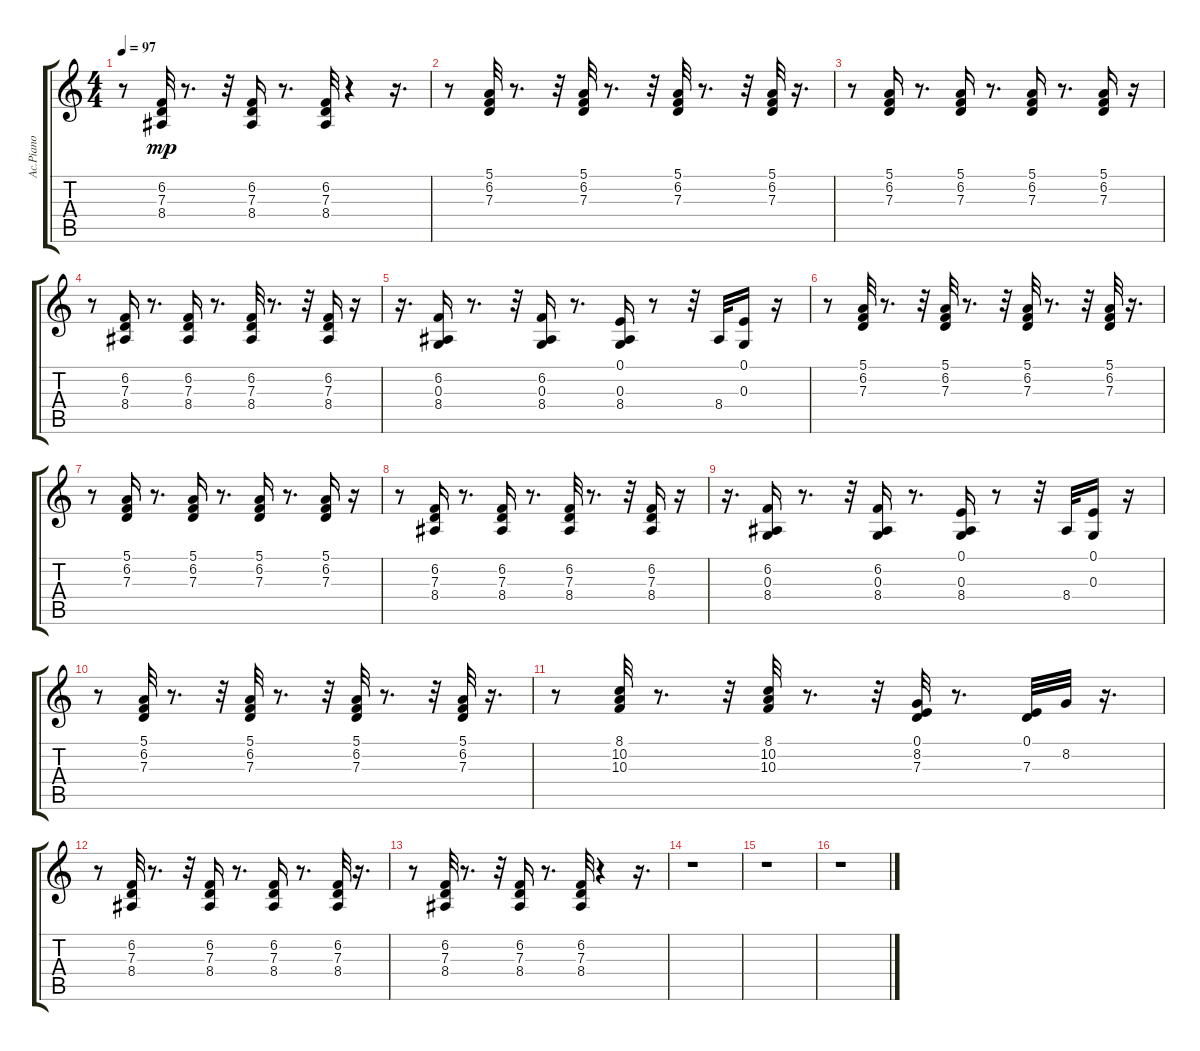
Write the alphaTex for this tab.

\track ("Ac.Piano" "Ac.Piano") {instrument acousticgrandpiano}
\staff {score tabs}
\tuning (E4 B3 G3 D3 A2 E2) {hide}
\ts (4 4)
\tempo 97
\clef g2
\ks c
r.8{dy mp} (6.2 7.3 8.4).32 r.8{d} r.32 (6.2 7.3 8.4).16 r.8{d} (6.2 7.3 8.4).32 r.4 r.16{d} |
r.8 (5.1 6.2 7.3).32 r.8{d} r.32 (5.1 6.2 7.3).32 r.8{d} r.32 (5.1 6.2 7.3).32 r.8{d} r.32 (5.1 6.2 7.3).32 r.16{d} |
r.8 (5.1 6.2 7.3).16 r.8{d} (5.1 6.2 7.3).16 r.8{d} (5.1 6.2 7.3).16 r.8{d} (5.1 6.2 7.3).16 r.16 |
r.8 (6.2 7.3 8.4).16 r.8{d} (6.2 7.3 8.4).16 r.8{d} (6.2 7.3 8.4).32 r.8{d} r.32 (6.2 7.3 8.4).16 r.16 |
r.16{d} (6.2 0.3 8.4).16 r.8{d} r.32 (6.2 0.3 8.4).16 r.8{d} (0.1 0.3 8.4).16 r.8 r.32 8.4.32 (0.1 0.3).16 r.16 |
r.8 (5.1 6.2 7.3).32 r.8{d} r.32 (5.1 6.2 7.3).32 r.8{d} r.32 (5.1 6.2 7.3).32 r.8{d} r.32 (5.1 6.2 7.3).32 r.16{d} |
r.8 (5.1 6.2 7.3).16 r.8{d} (5.1 6.2 7.3).16 r.8{d} (5.1 6.2 7.3).16 r.8{d} (5.1 6.2 7.3).16 r.16 |
r.8 (6.2 7.3 8.4).16 r.8{d} (6.2 7.3 8.4).16 r.8{d} (6.2 7.3 8.4).32 r.8{d} r.32 (6.2 7.3 8.4).16 r.16 |
r.16{d} (6.2 0.3 8.4).16 r.8{d} r.32 (6.2 0.3 8.4).16 r.8{d} (0.1 0.3 8.4).16 r.8 r.32 8.4.32 (0.1 0.3).16 r.16 |
r.8 (5.1 6.2 7.3).32 r.8{d} r.32 (5.1 6.2 7.3).32 r.8{d} r.32 (5.1 6.2 7.3).32 r.8{d} r.32 (5.1 6.2 7.3).32 r.16{d} |
r.8 (8.1 10.2 10.3).32 r.8{d} r.32 (8.1 10.2 10.3).32 r.8{d} r.32 (0.1 8.2 7.3).32 r.8{d} (0.1 7.3).32 8.2.32 r.16{d} |
r.8 (6.2 7.3 8.4).32 r.8{d} r.32 (6.2 7.3 8.4).16 r.8{d} (6.2 7.3 8.4).16 r.8{d} (6.2 7.3 8.4).32 r.16{d} |
r.8 (6.2 7.3 8.4).32 r.8{d} r.32 (6.2 7.3 8.4).16 r.8{d} (6.2 7.3 8.4).32 r.4 r.16{d} |
r.1 |
r.1 |
r.1
